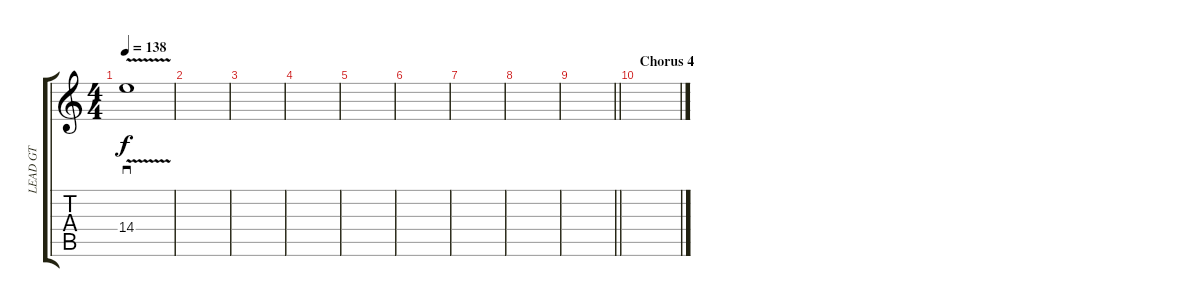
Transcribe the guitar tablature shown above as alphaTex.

\track ("LEAD GT" "LEAD GT") {instrument distortionguitar}
\staff {score tabs}
\tuning (E4 B3 G3 D3 A2 E2) {hide}
\ts (4 4)
\tempo 138
\clef g2
\ks c
14.4{v}.1{sd dy f volume 1} |
|
|
|
|
|
|
|
\barLineRight lightlight
|
\section ("" "Chorus 4")
